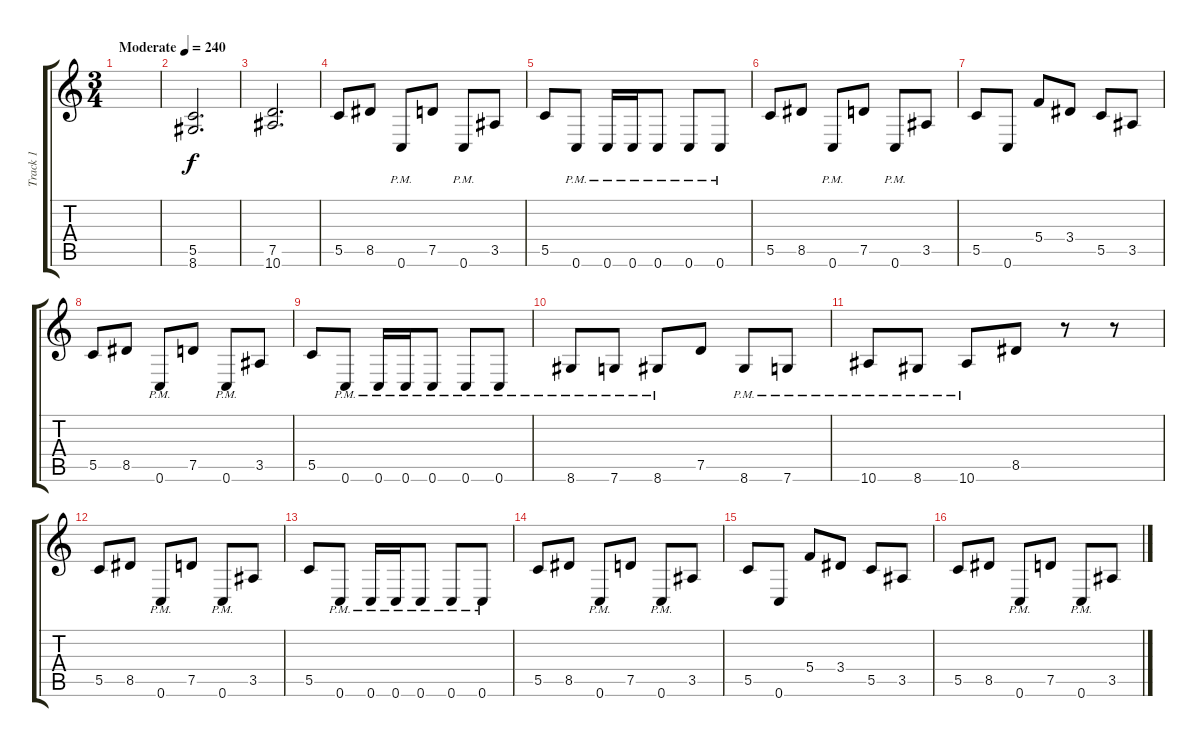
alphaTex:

\track ("Track 1" "Track 1") {instrument distortionguitar}
\staff {score tabs}
\tuning (D4 A3 F3 C3 G2 C2) {hide}
\ts (3 4)
\tempo (240 "Moderate")
\clef g2
\ks c
|
(5.5 8.6).2{d} |
(7.5 10.6).2{d} |
5.5.8 8.5.8 0.6{pm}.8 7.5.8 0.6{pm}.8 3.5.8 |
5.5.8 0.6{pm}.8 0.6{pm}.16 0.6{pm}.16 0.6{pm}.8 0.6{pm}.8 0.6{pm}.8 |
5.5.8 8.5.8 0.6{pm}.8 7.5.8 0.6{pm}.8 3.5.8 |
5.5.8 0.6.8 5.4.8 3.4.8 5.5.8 3.5.8 |
5.5.8 8.5.8 0.6{pm}.8 7.5.8 0.6{pm}.8 3.5.8 |
5.5.8 0.6{pm}.8 0.6{pm}.16 0.6{pm}.16 0.6{pm}.8 0.6{pm}.8 0.6{pm}.8 |
8.6{pm}.8 7.6{pm}.8 8.6{pm}.8 7.5.8 8.6{pm}.8 7.6{pm}.8 |
10.6{pm}.8 8.6{pm}.8 10.6{pm}.8 8.5.8 r.8 r.8 |
5.5.8 8.5.8 0.6{pm}.8 7.5.8 0.6{pm}.8 3.5.8 |
5.5.8 0.6{pm}.8 0.6{pm}.16 0.6{pm}.16 0.6{pm}.8 0.6{pm}.8 0.6{pm}.8 |
5.5.8 8.5.8 0.6{pm}.8 7.5.8 0.6{pm}.8 3.5.8 |
5.5.8 0.6.8 5.4.8 3.4.8 5.5.8 3.5.8 |
5.5.8 8.5.8 0.6{pm}.8 7.5.8 0.6{pm}.8 3.5.8
